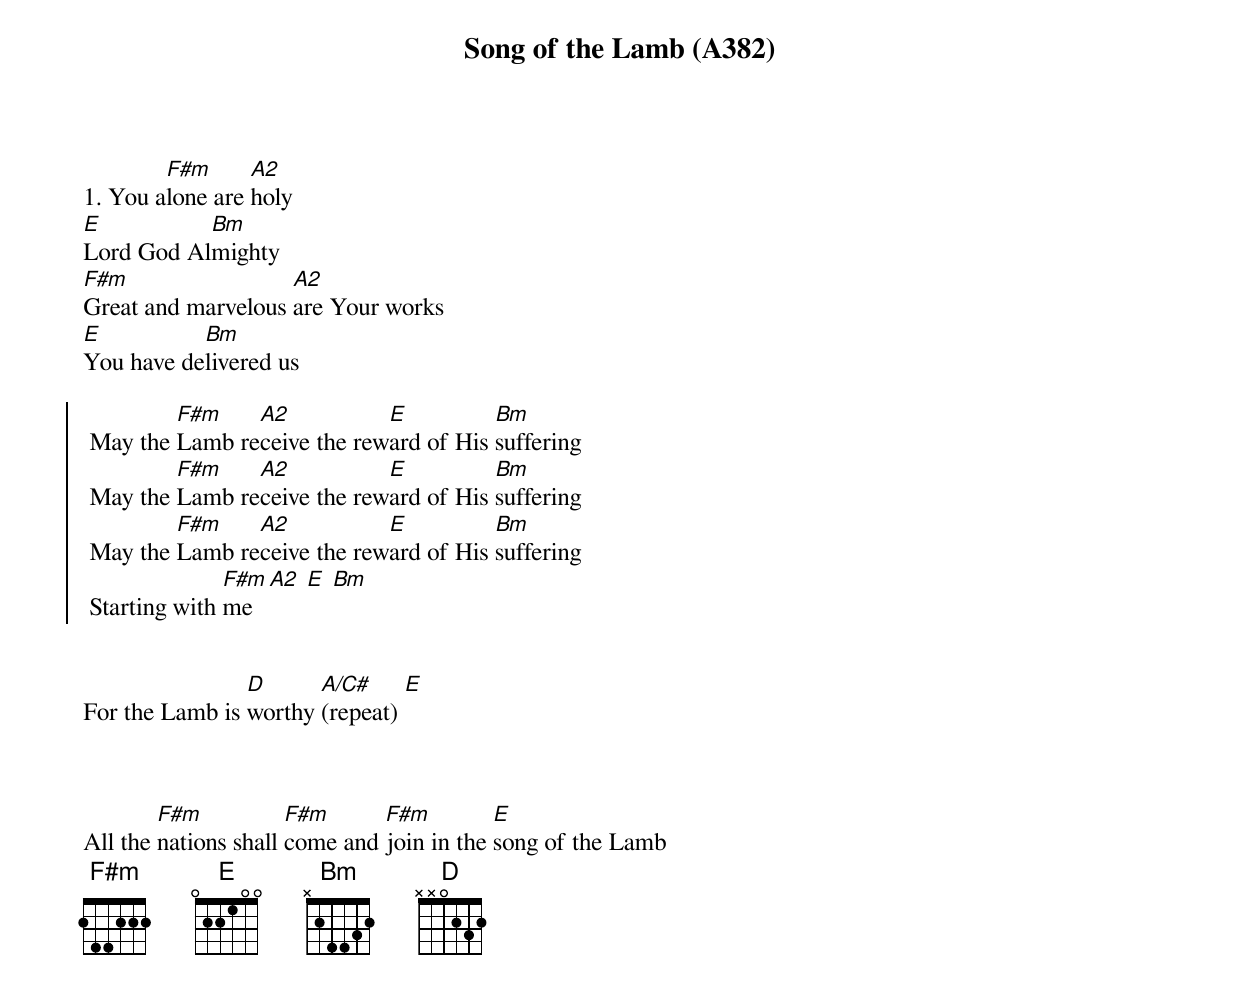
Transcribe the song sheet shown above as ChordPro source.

{title: Song of the Lamb (A382)}
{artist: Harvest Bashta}

1. You a[F#m]lone are [A2]holy
[E]Lord God Al[Bm]mighty
[F#m]Great and marvelous [A2]are Your works
[E]You have de[Bm]livered us

{soc}
 May the [F#m]Lamb re[A2]ceive the rew[E]ard of His [Bm]suffering
 May the [F#m]Lamb re[A2]ceive the rew[E]ard of His [Bm]suffering
 May the [F#m]Lamb re[A2]ceive the rew[E]ard of His [Bm]suffering
 Starting with [F#m]me [A2] [E] [Bm]
 {eoc}


For the Lamb is [D]worthy [A/C#](repeat) [E]



All the [F#m]nations shall [F#m]come and [F#m]join in the [E]song of the Lamb
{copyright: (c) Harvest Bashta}
